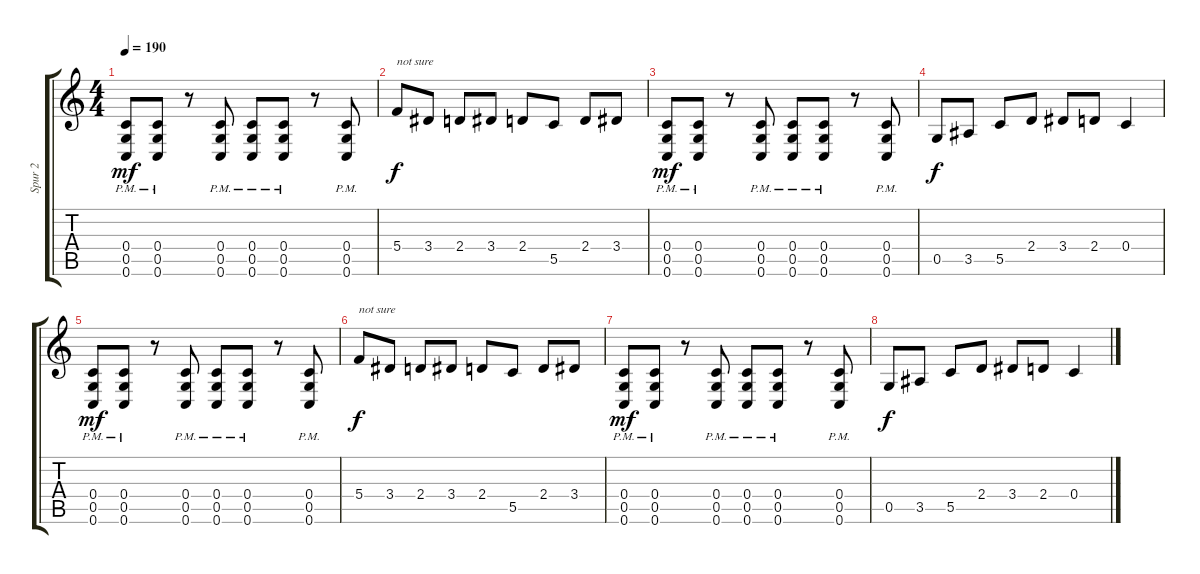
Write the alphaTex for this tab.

\track ("Spur 2" "Spur 2") {instrument distortionguitar}
\staff {score tabs}
\tuning (D4 A3 F3 C3 G2 C2) {hide}
\ts (4 4)
\tempo 190
\clef g2
\ks c
(0.4{pm} 0.5{pm} 0.6{pm}).8{dy mf} (0.4{pm} 0.5{pm} 0.6{pm}).8 r.8 (0.4{pm} 0.5{pm} 0.6{pm}).8 (0.4{pm} 0.5{pm} 0.6{pm}).8 (0.4{pm} 0.5{pm} 0.6{pm}).8 r.8 (0.4{pm} 0.5{pm} 0.6{pm}).8 |
5.4.8{txt "not sure" dy f} 3.4.8 2.4.8 3.4.8 2.4.8 5.5.8 2.4.8 3.4.8 |
(0.4{pm} 0.5{pm} 0.6{pm}).8{dy mf} (0.4{pm} 0.5{pm} 0.6{pm}).8 r.8 (0.4{pm} 0.5{pm} 0.6{pm}).8 (0.4{pm} 0.5{pm} 0.6{pm}).8 (0.4{pm} 0.5{pm} 0.6{pm}).8 r.8 (0.4{pm} 0.5{pm} 0.6{pm}).8 |
0.5.8{dy f} 3.5.8 5.5.8 2.4.8 3.4.8 2.4.8 0.4.4 |
(0.4{pm} 0.5{pm} 0.6{pm}).8{dy mf} (0.4{pm} 0.5{pm} 0.6{pm}).8 r.8 (0.4{pm} 0.5{pm} 0.6{pm}).8 (0.4{pm} 0.5{pm} 0.6{pm}).8 (0.4{pm} 0.5{pm} 0.6{pm}).8 r.8 (0.4{pm} 0.5{pm} 0.6{pm}).8 |
5.4.8{txt "not sure" dy f} 3.4.8 2.4.8 3.4.8 2.4.8 5.5.8 2.4.8 3.4.8 |
(0.4{pm} 0.5{pm} 0.6{pm}).8{dy mf} (0.4{pm} 0.5{pm} 0.6{pm}).8 r.8 (0.4{pm} 0.5{pm} 0.6{pm}).8 (0.4{pm} 0.5{pm} 0.6{pm}).8 (0.4{pm} 0.5{pm} 0.6{pm}).8 r.8 (0.4{pm} 0.5{pm} 0.6{pm}).8 |
0.5.8{dy f} 3.5.8 5.5.8 2.4.8 3.4.8 2.4.8 0.4.4
